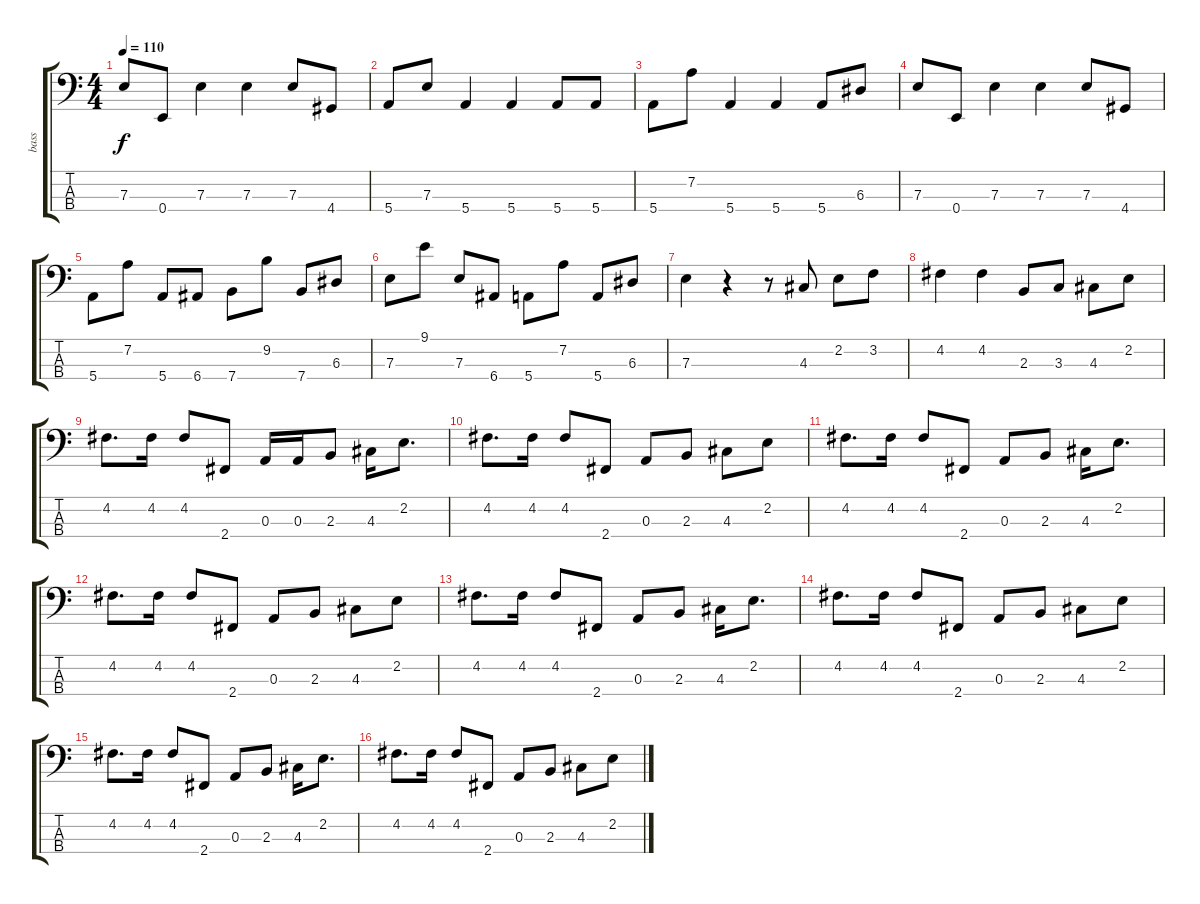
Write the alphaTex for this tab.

\track ("bass" "bass") {instrument electricbassfinger}
\staff {score tabs}
\tuning (G2 D2 A1 E1) {hide}
\ts (4 4)
\tempo 110
\clef f4
\ks c
7.3.8{dy f} 0.4.8 7.3.4 7.3.4 7.3.8 4.4.8 |
5.4.8 7.3.8 5.4.4 5.4.4 5.4.8 5.4.8 |
5.4.8 7.2.8 5.4.4 5.4.4 5.4.8 6.3.8 |
7.3.8 0.4.8 7.3.4 7.3.4 7.3.8 4.4.8 |
5.4.8 7.2.8 5.4.8 6.4.8 7.4.8 9.2.8 7.4.8 6.3.8 |
7.3.8 9.1.8 7.3.8 6.4.8 5.4.8 7.2.8 5.4.8 6.3.8 |
7.3.4 r.4 r.8 4.3.8 2.2.8 3.2.8 |
4.2.4 4.2.4 2.3.8 3.3.8 4.3.8 2.2.8 |
4.2.8{d} 4.2.16 4.2.8 2.4.8 0.3.16 0.3.16 2.3.8 4.3.16 2.2.8{d} |
4.2.8{d} 4.2.16 4.2.8 2.4.8 0.3.8 2.3.8 4.3.8 2.2.8 |
4.2.8{d} 4.2.16 4.2.8 2.4.8 0.3.8 2.3.8 4.3.16 2.2.8{d} |
4.2.8{d} 4.2.16 4.2.8 2.4.8 0.3.8 2.3.8 4.3.8 2.2.8 |
4.2.8{d} 4.2.16 4.2.8 2.4.8 0.3.8 2.3.8 4.3.16 2.2.8{d} |
4.2.8{d} 4.2.16 4.2.8 2.4.8 0.3.8 2.3.8 4.3.8 2.2.8 |
4.2.8{d} 4.2.16 4.2.8 2.4.8 0.3.8 2.3.8 4.3.16 2.2.8{d} |
4.2.8{d} 4.2.16 4.2.8 2.4.8 0.3.8 2.3.8 4.3.8 2.2.8
